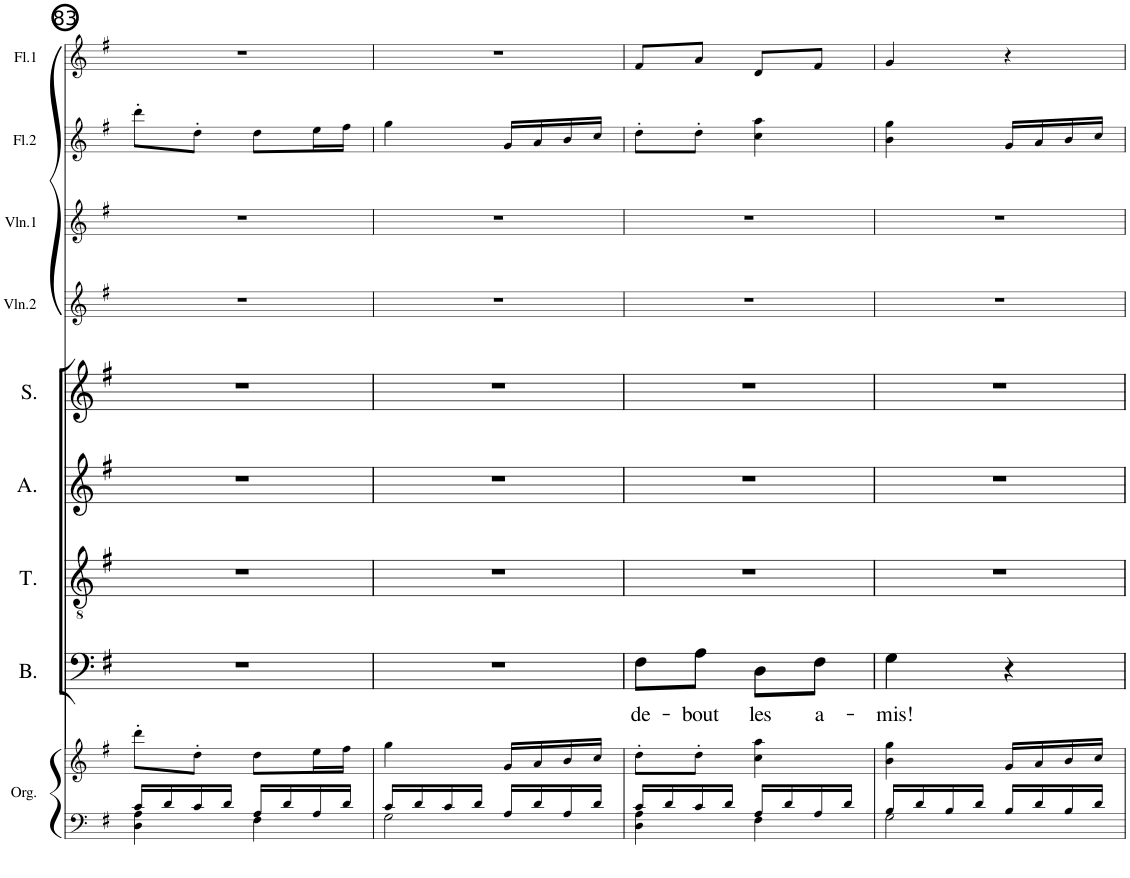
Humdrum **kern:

**kern	**kern	**kern	**text	**kern	**kern	**kern	**kern	**kern	**kern	**kern
*part9	*part9	*part8	*part8	*part7	*part6	*part5	*part4	*part3	*part2	*part1
*staff10	*staff9	*staff8	*staff8	*staff7	*staff6	*staff5	*staff4	*staff3	*staff2	*staff1
*I"Orgue	*	*I"Bass	*	*I"Ténor	*I"Alto	*I"Soprano	*I"Violon 2	*I"Violon 1	*I"Flûte 2	*I"Flûte 1
*I'Org.	*	*I'B.	*	*I'T.	*I'A.	*I'S.	*I'Vln.2	*I'Vln.1	*I'Fl.2	*I'Fl.1
!!LO:PB:g=z
*clefF4	*clefG2	*clefF4	*	*clefGv2	*clefG2	*clefG2	*clefG2	*clefG2	*clefG2	*clefG2
*k[f#]	*k[f#]	*k[f#]	*	*k[f#]	*k[f#]	*k[f#]	*k[f#]	*k[f#]	*k[f#]	*k[f#]
*M2/4	*M2/4	*M2/4	*	*M2/4	*M2/4	*M2/4	*M2/4	*M2/4	*M2/4	*M2/4
=83	=83	=83	=83	=83	=83	=83	=83	=83	=83	=83
*^	*	*	*	*	*	*	*	*	*	*
16c/LL	4D\ 4A\	8ddd'\L	2r	.	2r	2r	2r	2r	2r	8ddd'\L	2r
16d/	.	.	.	.	.	.	.	.	.	.	.
16c/	.	8dd'\J	.	.	.	.	.	.	.	8dd'\J	.
16d/JJ	.	.	.	.	.	.	.	.	.	.	.
16A/LL	4F#\	8dd\L	.	.	.	.	.	.	.	8dd\L	.
16d/	.	.	.	.	.	.	.	.	.	.	.
16A/	.	16ee\L	.	.	.	.	.	.	.	16ee\L	.
16d/JJ	.	16ff#\JJ	.	.	.	.	.	.	.	16ff#\JJ	.
=84	=84	=84	=84	=84	=84	=84	=84	=84	=84	=84	=84
16c/LL	2G\	4gg\	2r	.	2r	2r	2r	2r	2r	4gg\	2r
16d/	.	.	.	.	.	.	.	.	.	.	.
16c/	.	.	.	.	.	.	.	.	.	.	.
16d/JJ	.	.	.	.	.	.	.	.	.	.	.
16A/LL	.	16g/LL	.	.	.	.	.	.	.	16g/LL	.
16d/	.	16a/	.	.	.	.	.	.	.	16a/	.
16A/	.	16b/	.	.	.	.	.	.	.	16b/	.
16d/JJ	.	16cc/JJ	.	.	.	.	.	.	.	16cc/JJ	.
=85	=85	=85	=85	=85	=85	=85	=85	=85	=85	=85	=85
!	!	!	!	!LO:LY:b	!	!	!	!	!	!	!
16c/LL	4D\ 4A\	8dd'\L	8F#\L	de-	2r	2r	2r	2r	2r	8dd'\L	8f#/L
16d/	.	.	.	.	.	.	.	.	.	.	.
!	!	!	!	!LO:LY:b	!	!	!	!	!	!	!
16c/	.	8dd'\J	8A\J	-bout	.	.	.	.	.	8dd'\J	8a/J
16d/JJ	.	.	.	.	.	.	.	.	.	.	.
!	!	!	!	!LO:LY:b	!	!	!	!	!	!	!
16A/LL	4F#\	4cc\ 4aa\	8D\L	les	.	.	.	.	.	4cc\ 4aa\	8d/L
16d/	.	.	.	.	.	.	.	.	.	.	.
!	!	!	!	!LO:LY:b	!	!	!	!	!	!	!
16A/	.	.	8F#\J	a-	.	.	.	.	.	.	8f#/J
16d/JJ	.	.	.	.	.	.	.	.	.	.	.
=86	=86	=86	=86	=86	=86	=86	=86	=86	=86	=86	=86
!	!	!	!	!LO:LY:b	!	!	!	!	!	!	!
16B/LL	2G\	4b\ 4gg\	4G\	-mis!	2r	2r	2r	2r	2r	4b\ 4gg\	4g/
16d/	.	.	.	.	.	.	.	.	.	.	.
16B/	.	.	.	.	.	.	.	.	.	.	.
16d/JJ	.	.	.	.	.	.	.	.	.	.	.
16B/LL	.	16g/LL	4r	.	.	.	.	.	.	16g/LL	4r
16d/	.	16a/	.	.	.	.	.	.	.	16a/	.
16B/	.	16b/	.	.	.	.	.	.	.	16b/	.
16d/JJ	.	16cc/JJ	.	.	.	.	.	.	.	16cc/JJ	.
*v	*v	*	*	*	*	*	*	*	*	*	*
=	=	=	=	=	=	=	=	=	=	=
*-	*-	*-	*-	*-	*-	*-	*-	*-	*-	*-
